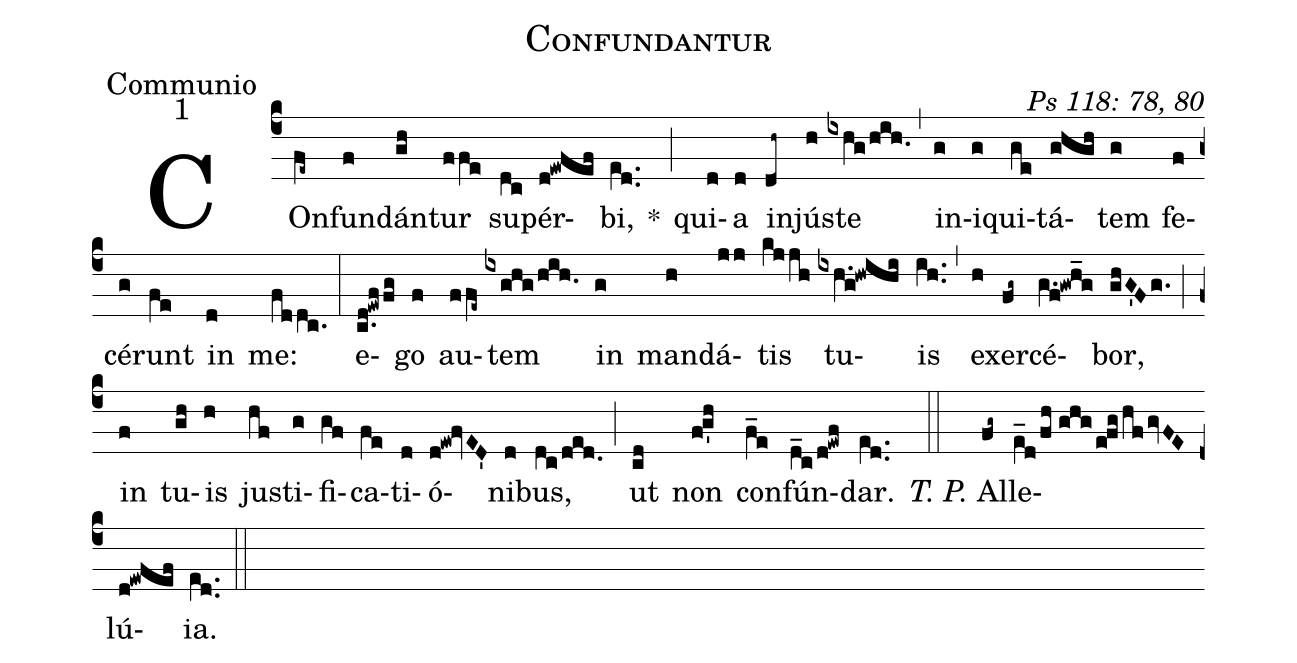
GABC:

name: Confundantur;
office-part: Communio;
mode: 1;
commentary: Ps 118: 78, 80;
%%
(c4) COn(fe~)fun(f)dán(gh)tur(ffe) su(dc)pér(d!ewfef)bi,(e[ll:1]d..) *(;)
qui(d)a(d) in(dh~)jús(h)te(ixhg/hih.) (,) in(g)i(g)qui(ge)tá(ghgh)tem(g) fe(f)cé(g)runt(fe) in(d) me:(fddc.) (:)
e(c.d!ewffg)go(f) au(ffe~)tem(ixghg/hih.) in(g) man(h)dá(jj)tis(kjjh) tu(ixh.g!hwihi)is(ih..) (,) ex(h)er(fg~)cé(g.f!gwh_g)bor,(ghG'Fg.) (;) in(f) tu(gh)is(h) jus(hf)ti(g)fi(gf)ca(fe)ti(d)ó(d!ew!fvED')ni(d)bus,(dc/ded.) (;) ut(cd) non(fg'h) con(f_e)fún(d_c/d!ewf)dar.(e[ll:1]d..) (::)
<i>T. P.</i> Al(fg~)le(e_[ll:1]d/fh//ghgefghfgvFE)lú(d!ewfef)ia.(e[ll:1]d..) (::)
